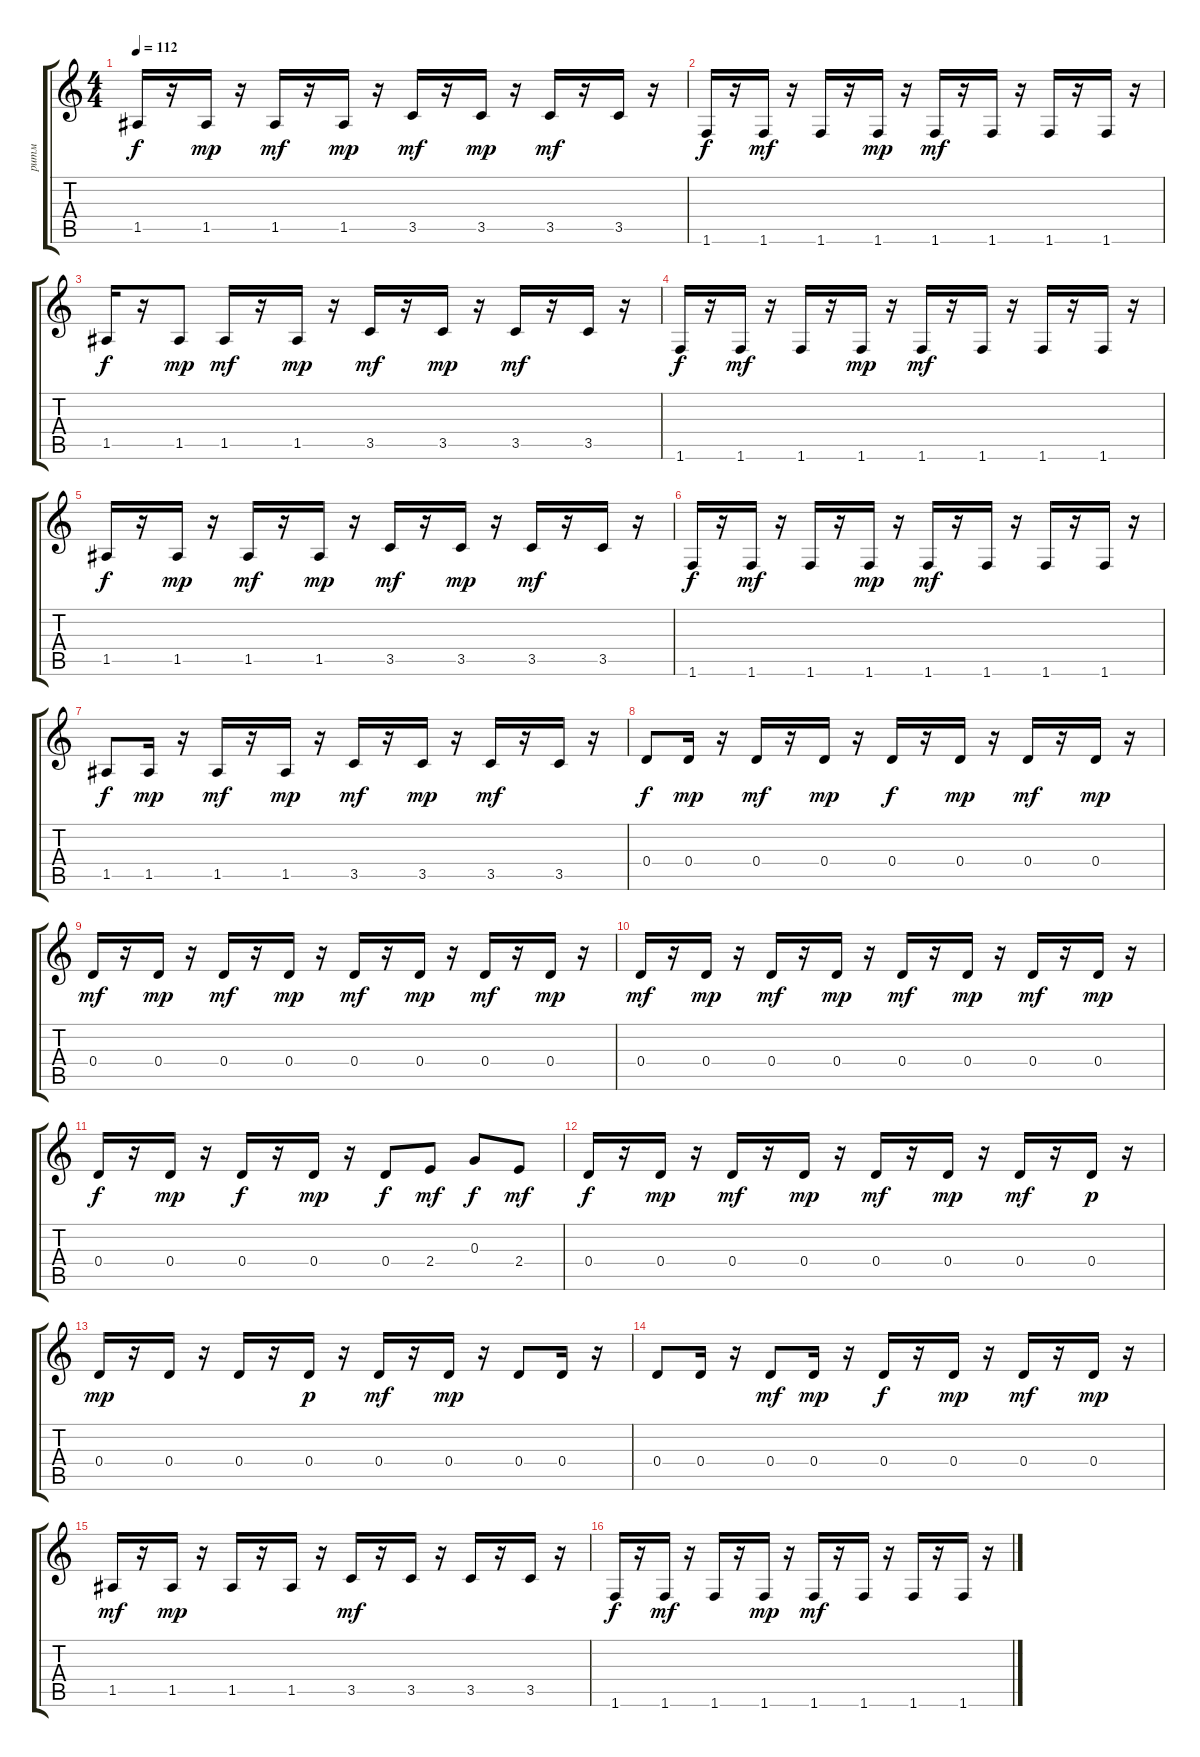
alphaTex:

\track ("ритм" "ритм") {instrument electricbasspick}
\staff {score tabs}
\tuning (E4 B3 G3 D3 A2 E2) {hide}
\ts (4 4)
\tempo 112
\clef g2
\ks c
1.5.16{dy f} r.16 1.5.16{dy mp} r.16 1.5.16{dy mf} r.16 1.5.16{dy mp} r.16 3.5.16{dy mf} r.16 3.5.16{dy mp} r.16 3.5.16{dy mf} r.16 3.5.16 r.16 |
1.6.16{dy f} r.16 1.6.16{dy mf} r.16 1.6.16 r.16 1.6.16{dy mp} r.16 1.6.16{dy mf} r.16 1.6.16 r.16 1.6.16 r.16 1.6.16 r.16 |
1.5.16{dy f} r.16 1.5.8{dy mp} 1.5.16{dy mf} r.16 1.5.16{dy mp} r.16 3.5.16{dy mf} r.16 3.5.16{dy mp} r.16 3.5.16{dy mf} r.16 3.5.16 r.16 |
1.6.16{dy f} r.16 1.6.16{dy mf} r.16 1.6.16 r.16 1.6.16{dy mp} r.16 1.6.16{dy mf} r.16 1.6.16 r.16 1.6.16 r.16 1.6.16 r.16 |
1.5.16{dy f} r.16 1.5.16{dy mp} r.16 1.5.16{dy mf} r.16 1.5.16{dy mp} r.16 3.5.16{dy mf} r.16 3.5.16{dy mp} r.16 3.5.16{dy mf} r.16 3.5.16 r.16 |
1.6.16{dy f} r.16 1.6.16{dy mf} r.16 1.6.16 r.16 1.6.16{dy mp} r.16 1.6.16{dy mf} r.16 1.6.16 r.16 1.6.16 r.16 1.6.16 r.16 |
1.5.8{dy f} 1.5.16{dy mp} r.16 1.5.16{dy mf} r.16 1.5.16{dy mp} r.16 3.5.16{dy mf} r.16 3.5.16{dy mp} r.16 3.5.16{dy mf} r.16 3.5.16 r.16 |
0.4.8{dy f} 0.4.16{dy mp} r.16 0.4.16{dy mf} r.16 0.4.16{dy mp} r.16 0.4.16{dy f} r.16 0.4.16{dy mp} r.16 0.4.16{dy mf} r.16 0.4.16{dy mp} r.16 |
0.4.16{dy mf} r.16 0.4.16{dy mp} r.16 0.4.16{dy mf} r.16 0.4.16{dy mp} r.16 0.4.16{dy mf} r.16 0.4.16{dy mp} r.16 0.4.16{dy mf} r.16 0.4.16{dy mp} r.16 |
0.4.16{dy mf} r.16 0.4.16{dy mp} r.16 0.4.16{dy mf} r.16 0.4.16{dy mp} r.16 0.4.16{dy mf} r.16 0.4.16{dy mp} r.16 0.4.16{dy mf} r.16 0.4.16{dy mp} r.16 |
0.4.16{dy f} r.16 0.4.16{dy mp} r.16 0.4.16{dy f} r.16 0.4.16{dy mp} r.16 0.4.8{dy f} 2.4.8{dy mf} 0.3.8{dy f} 2.4.8{dy mf} |
0.4.16{dy f} r.16 0.4.16{dy mp} r.16 0.4.16{dy mf} r.16 0.4.16{dy mp} r.16 0.4.16{dy mf} r.16 0.4.16{dy mp} r.16 0.4.16{dy mf} r.16 0.4.16{dy p} r.16 |
0.4.16{dy mp} r.16 0.4.16 r.16 0.4.16 r.16 0.4.16{dy p} r.16 0.4.16{dy mf} r.16 0.4.16{dy mp} r.16 0.4.8 0.4.16 r.16 |
0.4.8 0.4.16 r.16 0.4.8{dy mf} 0.4.16{dy mp} r.16 0.4.16{dy f} r.16 0.4.16{dy mp} r.16 0.4.16{dy mf} r.16 0.4.16{dy mp} r.16 |
1.5.16{dy mf} r.16 1.5.16{dy mp} r.16 1.5.16 r.16 1.5.16 r.16 3.5.16{dy mf} r.16 3.5.16 r.16 3.5.16 r.16 3.5.16 r.16 |
1.6.16{dy f} r.16 1.6.16{dy mf} r.16 1.6.16 r.16 1.6.16{dy mp} r.16 1.6.16{dy mf} r.16 1.6.16 r.16 1.6.16 r.16 1.6.16 r.16
